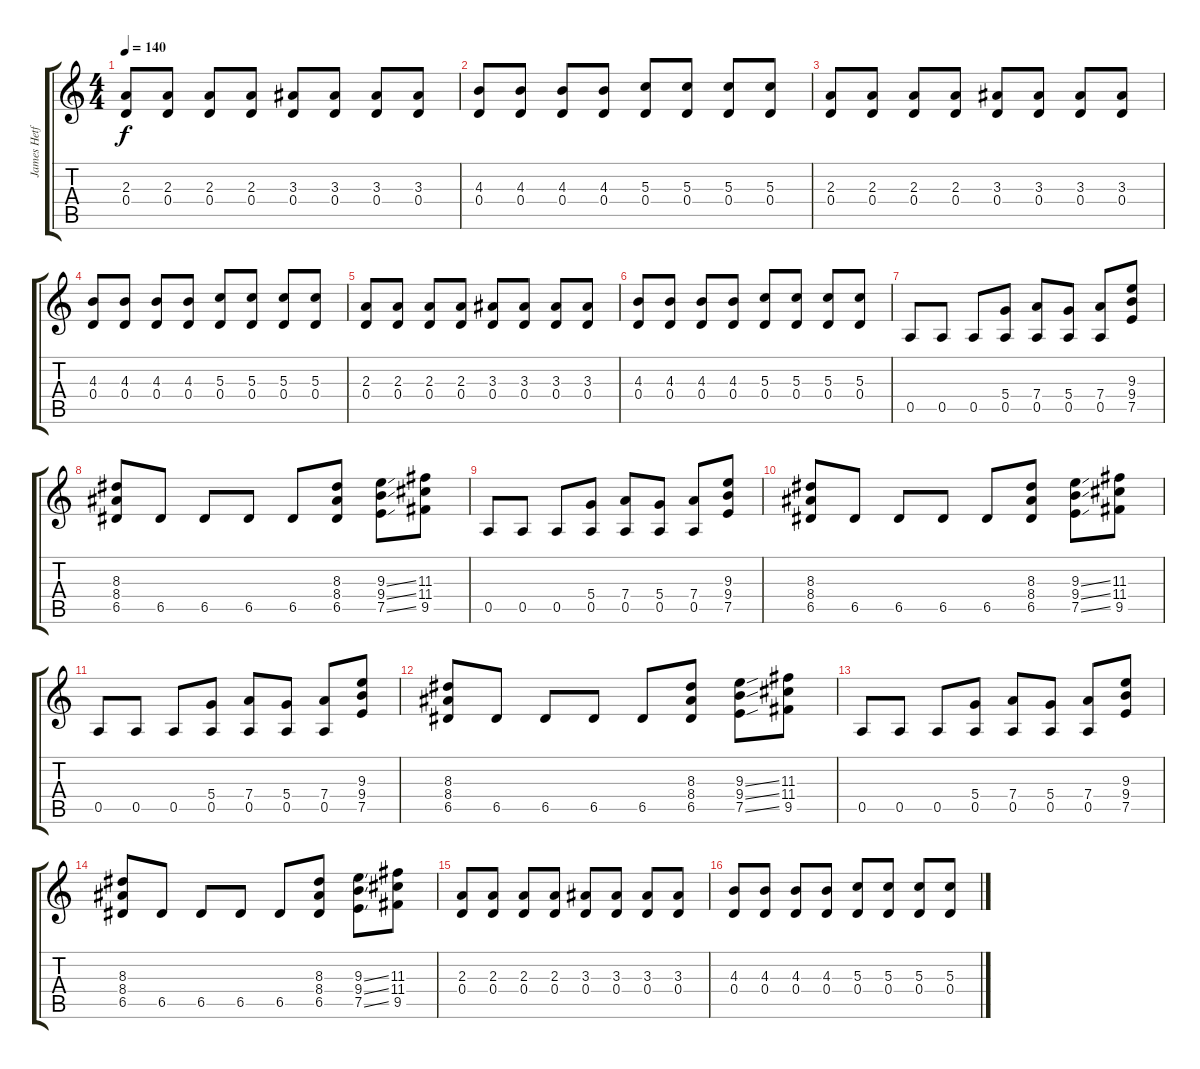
\track ("James Hetfield" "James Hetf") {instrument distortionguitar}
\staff {score tabs}
\tuning (E4 B3 G3 D3 A2 E2) {hide}
\ts (4 4)
\tempo 140
\clef g2
\ks c
(2.3 0.4).8{dy f} (2.3 0.4).8 (2.3 0.4).8 (2.3 0.4).8 (3.3 0.4).8 (3.3 0.4).8 (3.3 0.4).8 (3.3 0.4).8 |
(4.3 0.4).8 (4.3 0.4).8 (4.3 0.4).8 (4.3 0.4).8 (5.3 0.4).8 (5.3 0.4).8 (5.3 0.4).8 (5.3 0.4).8 |
(2.3 0.4).8 (2.3 0.4).8 (2.3 0.4).8 (2.3 0.4).8 (3.3 0.4).8 (3.3 0.4).8 (3.3 0.4).8 (3.3 0.4).8 |
(4.3 0.4).8 (4.3 0.4).8 (4.3 0.4).8 (4.3 0.4).8 (5.3 0.4).8 (5.3 0.4).8 (5.3 0.4).8 (5.3 0.4).8 |
(2.3 0.4).8 (2.3 0.4).8 (2.3 0.4).8 (2.3 0.4).8 (3.3 0.4).8 (3.3 0.4).8 (3.3 0.4).8 (3.3 0.4).8 |
(4.3 0.4).8 (4.3 0.4).8 (4.3 0.4).8 (4.3 0.4).8 (5.3 0.4).8 (5.3 0.4).8 (5.3 0.4).8 (5.3 0.4).8 |
0.5.8 0.5.8 0.5.8 (5.4 0.5).8 (7.4 0.5).8 (5.4 0.5).8 (7.4 0.5).8 (9.3 9.4 7.5).8 |
(8.3 8.4 6.5).8 6.5.8 6.5.8 6.5.8 6.5.8 (8.3 8.4 6.5).8 (9.3{ss} 9.4{ss} 7.5{ss}).8 (11.3 11.4 9.5).8 |
0.5.8 0.5.8 0.5.8 (5.4 0.5).8 (7.4 0.5).8 (5.4 0.5).8 (7.4 0.5).8 (9.3 9.4 7.5).8 |
(8.3 8.4 6.5).8 6.5.8 6.5.8 6.5.8 6.5.8 (8.3 8.4 6.5).8 (9.3{ss} 9.4{ss} 7.5{ss}).8 (11.3 11.4 9.5).8 |
0.5.8 0.5.8 0.5.8 (5.4 0.5).8 (7.4 0.5).8 (5.4 0.5).8 (7.4 0.5).8 (9.3 9.4 7.5).8 |
(8.3 8.4 6.5).8 6.5.8 6.5.8 6.5.8 6.5.8 (8.3 8.4 6.5).8 (9.3{ss} 9.4{ss} 7.5{ss}).8 (11.3 11.4 9.5).8 |
0.5.8 0.5.8 0.5.8 (5.4 0.5).8 (7.4 0.5).8 (5.4 0.5).8 (7.4 0.5).8 (9.3 9.4 7.5).8 |
(8.3 8.4 6.5).8 6.5.8 6.5.8 6.5.8 6.5.8 (8.3 8.4 6.5).8 (9.3{ss} 9.4{ss} 7.5{ss}).8 (11.3 11.4 9.5).8 |
(2.3 0.4).8 (2.3 0.4).8 (2.3 0.4).8 (2.3 0.4).8 (3.3 0.4).8 (3.3 0.4).8 (3.3 0.4).8 (3.3 0.4).8 |
(4.3 0.4).8 (4.3 0.4).8 (4.3 0.4).8 (4.3 0.4).8 (5.3 0.4).8 (5.3 0.4).8 (5.3 0.4).8 (5.3 0.4).8
